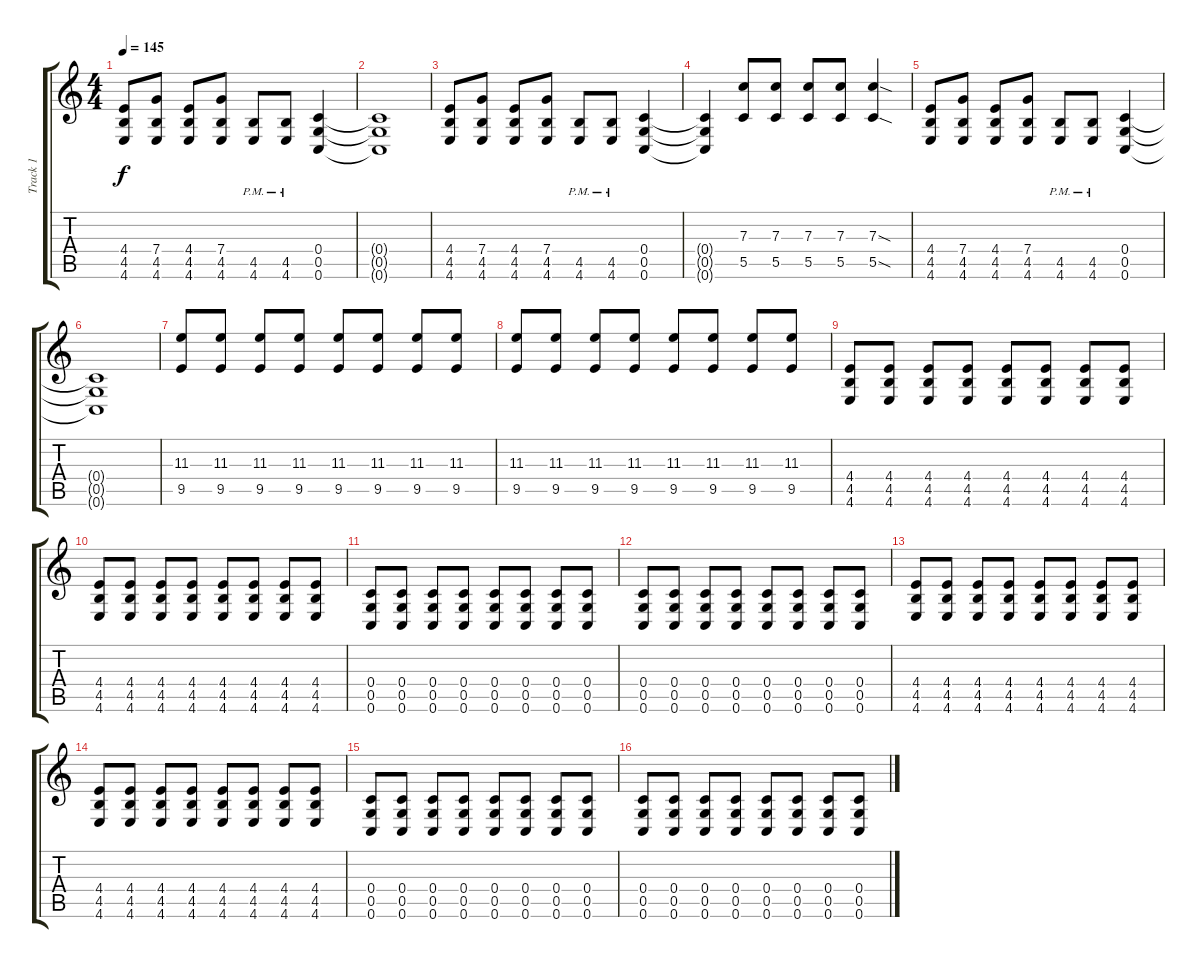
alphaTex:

\track ("Track 1" "Track 1") {instrument distortionguitar}
\staff {score tabs}
\tuning (D4 A3 F3 C3 G2 C2) {hide}
\ts (4 4)
\tempo 145
\clef g2
\ks c
(4.4 4.5 4.6).8{dy f} (7.4 4.5 4.6).8 (4.4 4.5 4.6).8 (7.4 4.5 4.6).8 (4.5{pm} 4.6{pm}).8 (4.5{pm} 4.6{pm}).8 (0.4 0.5 0.6).4 |
(0.4{t} 0.5{t} 0.6{t}).1 |
(4.4 4.5 4.6).8 (7.4 4.5 4.6).8 (4.4 4.5 4.6).8 (7.4 4.5 4.6).8 (4.5{pm} 4.6{pm}).8 (4.5{pm} 4.6{pm}).8 (0.4 0.5 0.6).4 |
(0.4{t} 0.5{t} 0.6{t}).4 (7.3 5.5).8 (7.3 5.5).8 (7.3 5.5).8 (7.3 5.5).8 (7.3{sod} 5.5{sod}).4 |
(4.4 4.5 4.6).8 (7.4 4.5 4.6).8 (4.4 4.5 4.6).8 (7.4 4.5 4.6).8 (4.5{pm} 4.6{pm}).8 (4.5{pm} 4.6{pm}).8 (0.4 0.5 0.6).4 |
(0.4{t} 0.5{t} 0.6{t}).1 |
(11.3 9.5).8 (11.3 9.5).8 (11.3 9.5).8 (11.3 9.5).8 (11.3 9.5).8 (11.3 9.5).8 (11.3 9.5).8 (11.3 9.5).8 |
(11.3 9.5).8 (11.3 9.5).8 (11.3 9.5).8 (11.3 9.5).8 (11.3 9.5).8 (11.3 9.5).8 (11.3 9.5).8 (11.3 9.5).8 |
(4.4 4.5 4.6).8 (4.4 4.5 4.6).8 (4.4 4.5 4.6).8 (4.4 4.5 4.6).8 (4.4 4.5 4.6).8 (4.4 4.5 4.6).8 (4.4 4.5 4.6).8 (4.4 4.5 4.6).8 |
(4.4 4.5 4.6).8 (4.4 4.5 4.6).8 (4.4 4.5 4.6).8 (4.4 4.5 4.6).8 (4.4 4.5 4.6).8 (4.4 4.5 4.6).8 (4.4 4.5 4.6).8 (4.4 4.5 4.6).8 |
(0.4 0.5 0.6).8 (0.4 0.5 0.6).8 (0.4 0.5 0.6).8 (0.4 0.5 0.6).8 (0.4 0.5 0.6).8 (0.4 0.5 0.6).8 (0.4 0.5 0.6).8 (0.4 0.5 0.6).8 |
(0.4 0.5 0.6).8 (0.4 0.5 0.6).8 (0.4 0.5 0.6).8 (0.4 0.5 0.6).8 (0.4 0.5 0.6).8 (0.4 0.5 0.6).8 (0.4 0.5 0.6).8 (0.4 0.5 0.6).8 |
(4.4 4.5 4.6).8 (4.4 4.5 4.6).8 (4.4 4.5 4.6).8 (4.4 4.5 4.6).8 (4.4 4.5 4.6).8 (4.4 4.5 4.6).8 (4.4 4.5 4.6).8 (4.4 4.5 4.6).8 |
(4.4 4.5 4.6).8 (4.4 4.5 4.6).8 (4.4 4.5 4.6).8 (4.4 4.5 4.6).8 (4.4 4.5 4.6).8 (4.4 4.5 4.6).8 (4.4 4.5 4.6).8 (4.4 4.5 4.6).8 |
(0.4 0.5 0.6).8 (0.4 0.5 0.6).8 (0.4 0.5 0.6).8 (0.4 0.5 0.6).8 (0.4 0.5 0.6).8 (0.4 0.5 0.6).8 (0.4 0.5 0.6).8 (0.4 0.5 0.6).8 |
(0.4 0.5 0.6).8 (0.4 0.5 0.6).8 (0.4 0.5 0.6).8 (0.4 0.5 0.6).8 (0.4 0.5 0.6).8 (0.4 0.5 0.6).8 (0.4 0.5 0.6).8 (0.4 0.5 0.6).8
